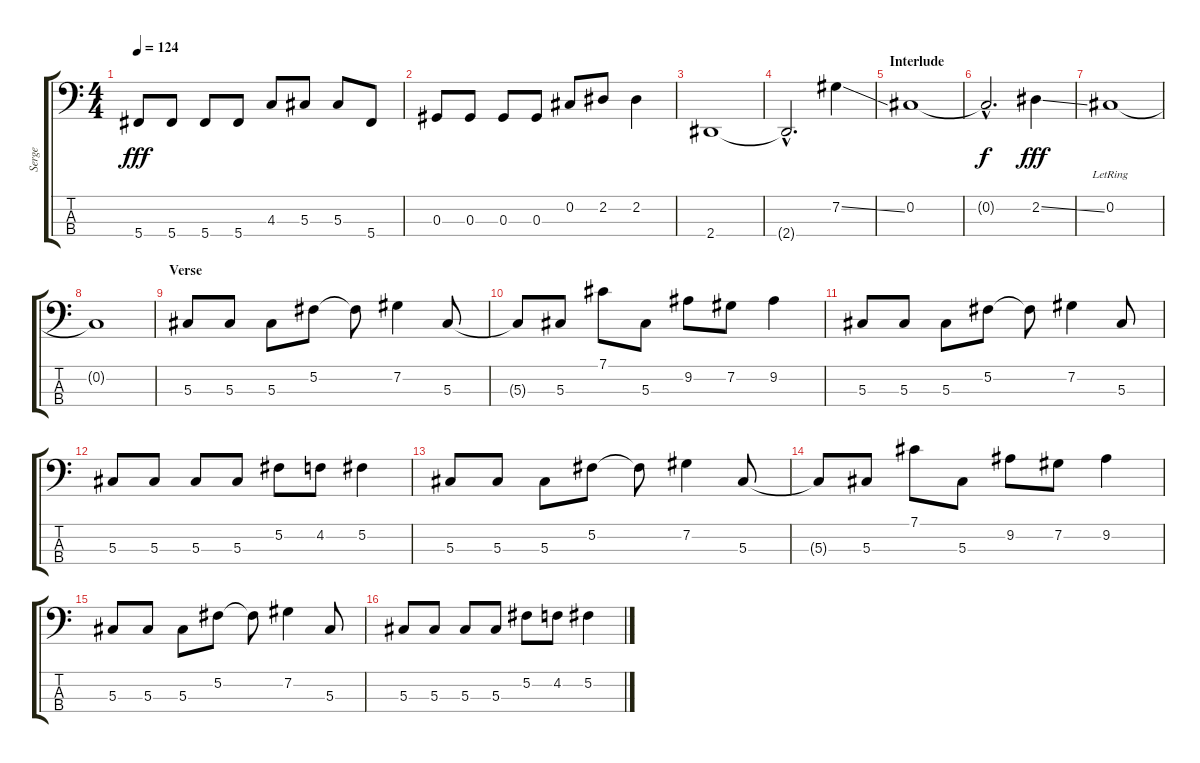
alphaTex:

\track ("Serge" "Serge") {instrument electricbassfinger}
\staff {score tabs}
\tuning (Gb2 Db2 Ab1 Db1) {hide}
\ts (4 4)
\tempo 124
\clef f4
\ks c
5.4.8{dy fff} 5.4.8 5.4.8 5.4.8 4.3.8 5.3.8 5.3.8 5.4.8 |
0.3.8 0.3.8 0.3.8 0.3.8 0.2.8 2.2.8 2.2.4 |
2.4.1 |
2.4{hac t}.2{d} 7.2{ss}.4 |
\section ("" "Interlude")
0.2.1 |
0.2{hac t}.2{d dy f} 2.2{ss}.4{dy fff} |
0.2{lr}.1 |
0.2{t}.1 |
\section ("" "Verse")
5.3.8 5.3.8 5.3.8 5.2.8 5.2{t}.8 7.2.4 5.3.8 |
5.3{t}.8 5.3.8 7.1.8 5.3.8 9.2.8 7.2.8 9.2.4 |
5.3.8 5.3.8 5.3.8 5.2.8 5.2{t}.8 7.2.4 5.3.8 |
5.3.8 5.3.8 5.3.8 5.3.8 5.2.8 4.2.8 5.2.4 |
5.3.8 5.3.8 5.3.8 5.2.8 5.2{t}.8 7.2.4 5.3.8 |
5.3{t}.8 5.3.8 7.1.8 5.3.8 9.2.8 7.2.8 9.2.4 |
5.3.8 5.3.8 5.3.8 5.2.8 5.2{t}.8 7.2.4 5.3.8 |
5.3.8 5.3.8 5.3.8 5.3.8 5.2.8 4.2.8 5.2.4
